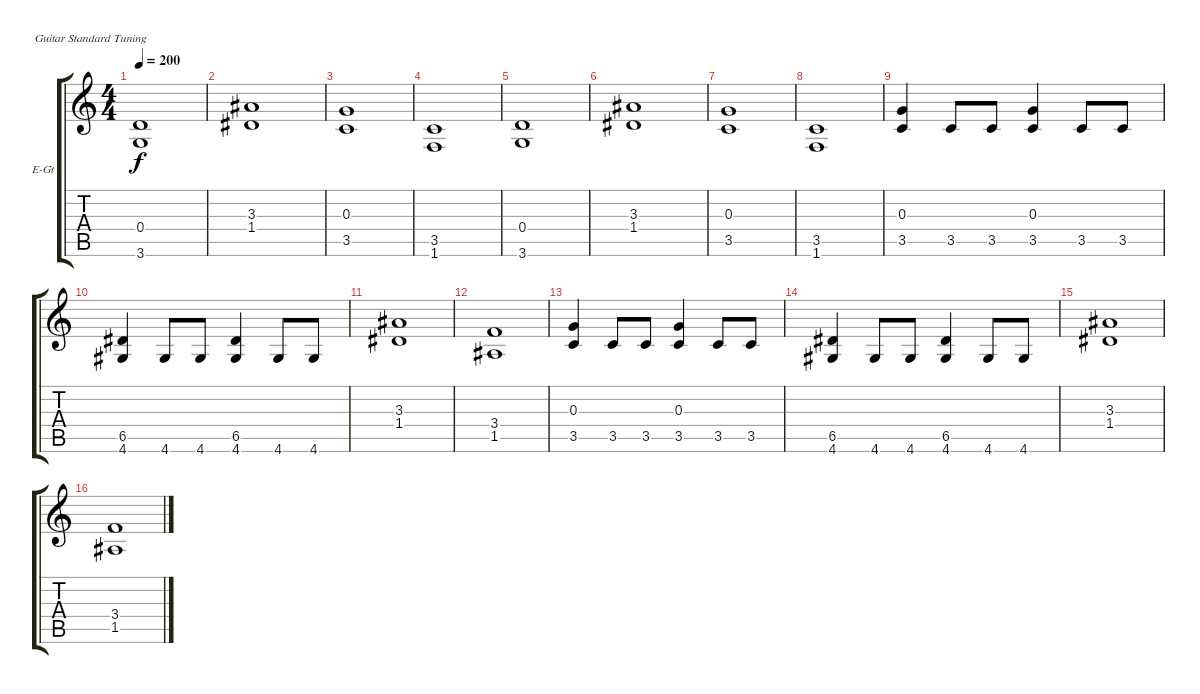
\bracketExtendMode groupsimilarinstruments
\firstSystemTrackNameOrientation horizontal
\otherSystemsTrackNameOrientation horizontal
\track ("Дисторшн" "E-Gt") {instrument distortionguitar}
\staff {score tabs}
\tuning (E4 B3 G3 D3 A2 E2)
\ts (4 4)
\tempo 200
\clef g2
\ks c
(0.4 3.6).1{dy f} |
(3.3 1.4).1 |
(0.3 3.5).1 |
(3.5 1.6).1 |
(0.4 3.6).1 |
(3.3 1.4).1 |
(0.3 3.5).1 |
(3.5 1.6).1 |
(0.3 3.5).4 3.5.8 3.5.8 (0.3 3.5).4 3.5.8 3.5.8 |
(6.5 4.6).4 4.6.8 4.6.8 (6.5 4.6).4 4.6.8 4.6.8 |
(3.3 1.4).1 |
(3.4 1.5).1 |
(0.3 3.5).4 3.5.8 3.5.8 (0.3 3.5).4 3.5.8 3.5.8 |
(6.5 4.6).4 4.6.8 4.6.8 (6.5 4.6).4 4.6.8 4.6.8 |
(3.3 1.4).1 |
(3.4 1.5).1
